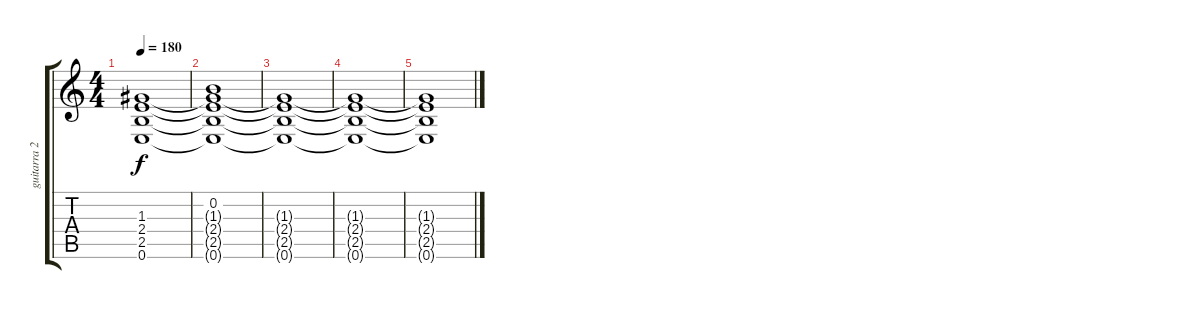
\track ("guitarra 2" "guitarra 2") {instrument overdrivenguitar}
\staff {score tabs}
\tuning (E4 B3 G3 D3 A2 E2) {hide}
\ts (4 4)
\tempo 180
\clef g2
\ks c
(1.3{t} 2.4{t} 2.5{t} 0.6{t}).1{dy f} |
(0.2 1.3{t} 2.4{t} 2.5{t} 0.6{t}).1 |
(1.3{t} 2.4{t} 2.5{t} 0.6{t}).1 |
(1.3{t} 2.4{t} 2.5{t} 0.6{t}).1 |
(1.3{t} 2.4{t} 2.5{t} 0.6{t}).1
